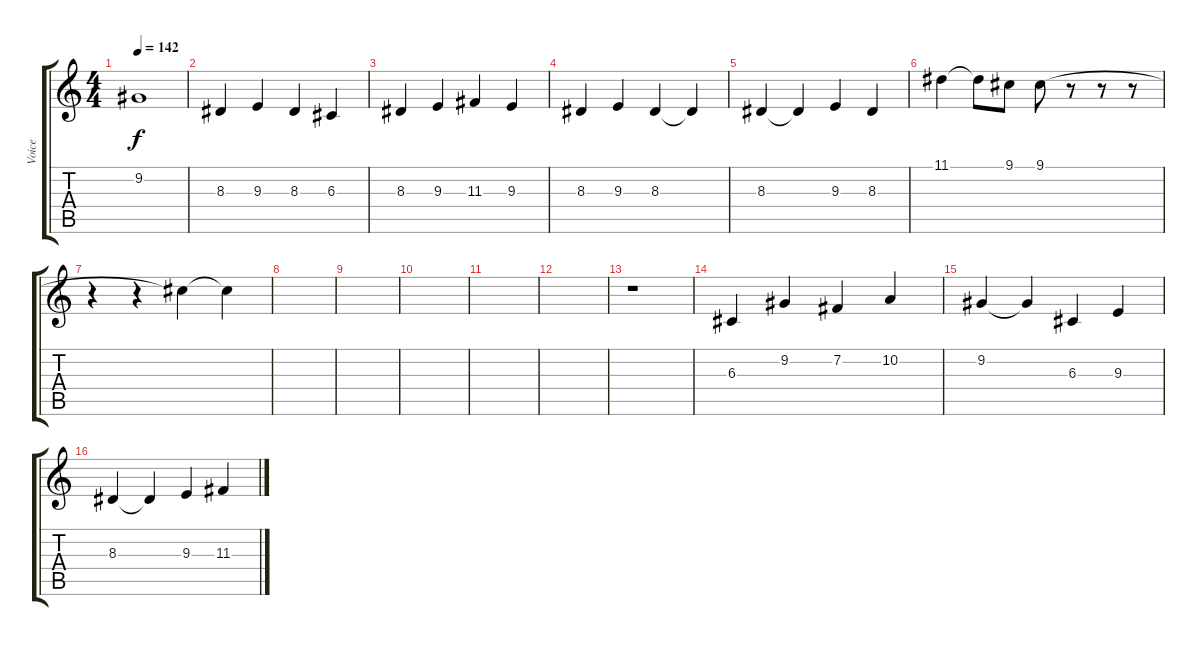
\track ("Voice" "Voice") {instrument choiraahs}
\staff {score tabs}
\tuning (E4 B3 G3 D3 A2 E2) {hide}
\ts (4 4)
\tempo 142
\clef g2
\ks c
9.2.1{dy f} |
8.3.4 9.3.4 8.3.4 6.3.4 |
8.3.4 9.3.4 11.3.4 9.3.4 |
8.3.4 9.3.4 8.3.4 8.3{t}.4 |
8.3.4 8.3{t}.4 9.3.4 8.3.4 |
11.1.4 11.1{t}.8 9.1.8 9.1.8 r.8 r.8 r.8 |
r.4 r.4 9.1{t}.4 9.1{t}.4 |
|
|
|
|
|
r.1 |
6.3.4 9.2.4 7.2.4 10.2.4 |
9.2.4 9.2{t}.4 6.3.4 9.3.4 |
8.3.4 8.3{t}.4 9.3.4 11.3.4
